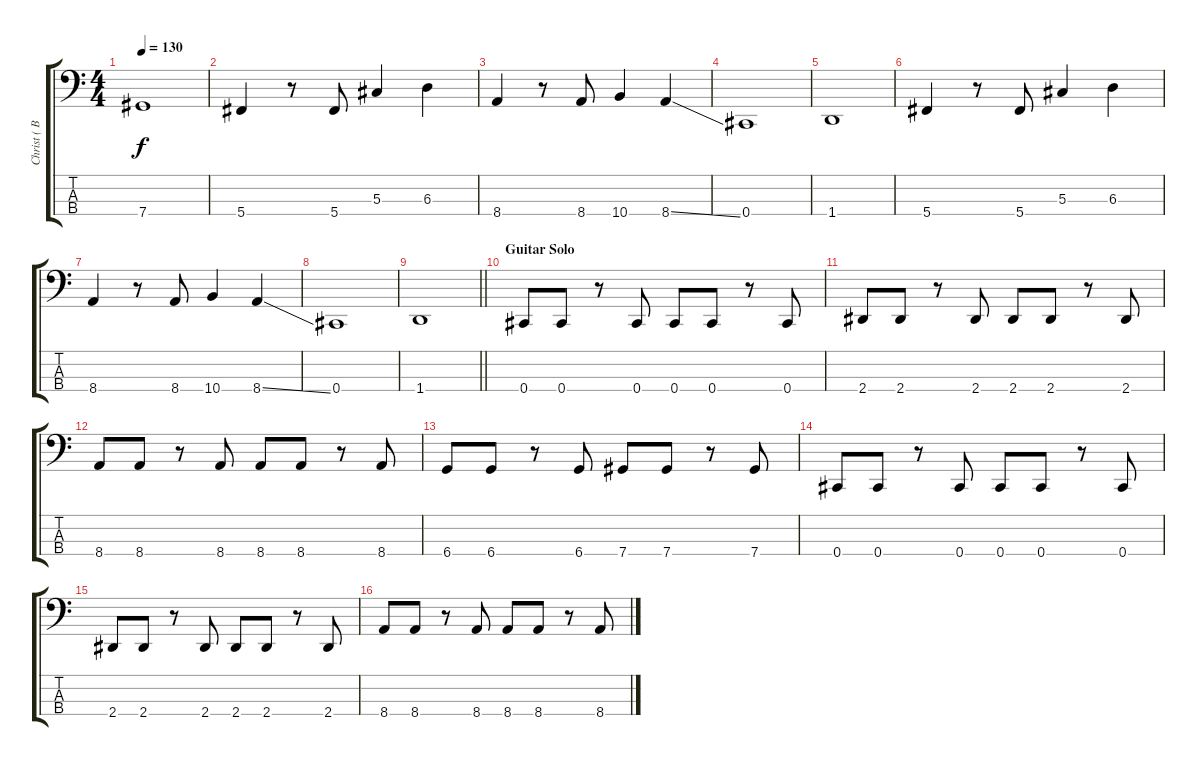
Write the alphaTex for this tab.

\track ("Christ ( Bass )" "Christ ( B") {instrument slapbass1}
\staff {score tabs}
\tuning (Gb2 Db2 Ab1 Db1) {hide}
\ts (4 4)
\tempo 130
\clef f4
\ks c
7.4.1{dy f} |
5.4.4 r.8 5.4.8 5.3.4 6.3.4 |
8.4.4 r.8 8.4.8 10.4.4 8.4{ss}.4 |
0.4.1 |
1.4.1 |
5.4.4 r.8 5.4.8 5.3.4 6.3.4 |
8.4.4 r.8 8.4.8 10.4.4 8.4{ss}.4 |
0.4.1 |
\barLineRight lightlight
1.4.1 |
\section ("" "Guitar Solo")
0.4.8 0.4.8 r.8 0.4.8 0.4.8 0.4.8 r.8 0.4.8 |
2.4.8 2.4.8 r.8 2.4.8 2.4.8 2.4.8 r.8 2.4.8 |
8.4.8 8.4.8 r.8 8.4.8 8.4.8 8.4.8 r.8 8.4.8 |
6.4.8 6.4.8 r.8 6.4.8 7.4.8 7.4.8 r.8 7.4.8 |
0.4.8 0.4.8 r.8 0.4.8 0.4.8 0.4.8 r.8 0.4.8 |
2.4.8 2.4.8 r.8 2.4.8 2.4.8 2.4.8 r.8 2.4.8 |
8.4.8 8.4.8 r.8 8.4.8 8.4.8 8.4.8 r.8 8.4.8
